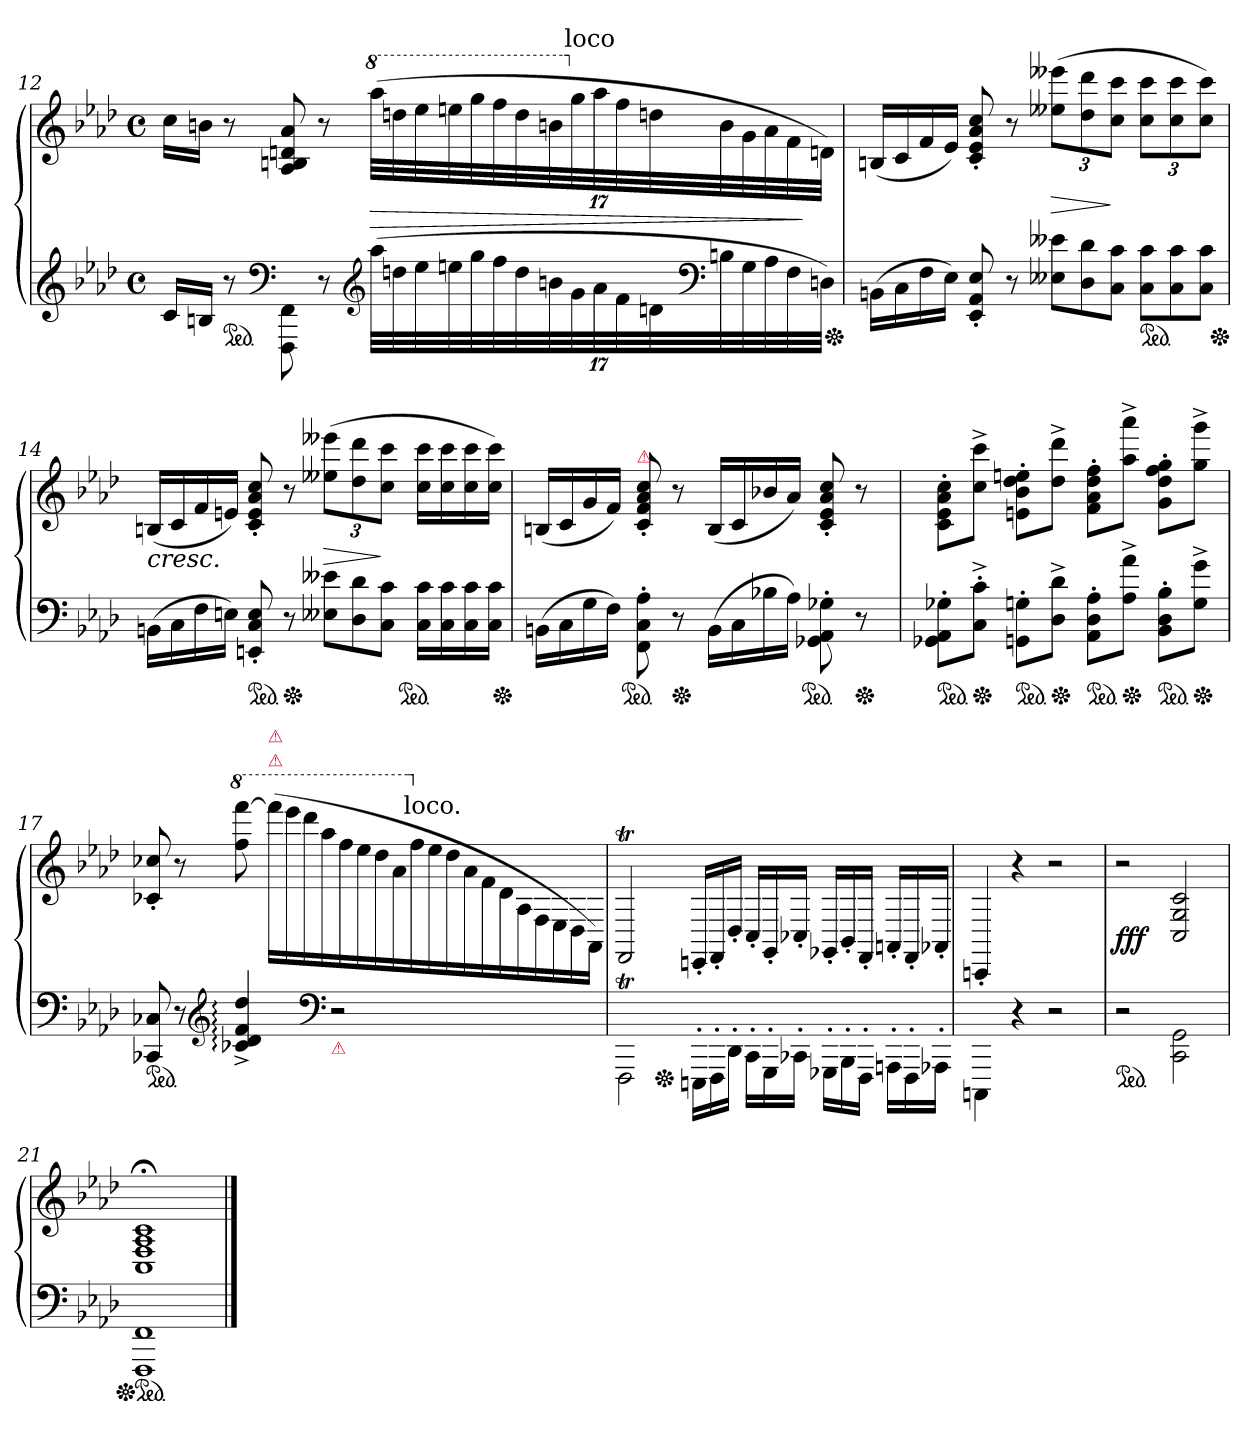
**kern	**kern	**dynam
*part1	*part1	*part1
*staff2	*staff1	*staff1/2
*clefG2	*clefG2	*
*k[b-e-a-d-]	*k[b-e-a-d-]	*
*f:	*f:	*
*M2/2	*M2/2	*
*met(c)	*met(c)	*
=12	=12	=12
16cLL	16ccLL	.
16BnJJ	16bnJJ	.
*ped	*	*
8r	8r	.
*clefF4	*	*
8FFF\ 8FF\	8A-/ 8Bn/ 8dn/ 8a-/	fz fz
8r	8r	.
*clefG2	*	*
*	*8va	*
(>34aa-LLL	(>34aaa-LLL	>
34ddn	34dddn	.
34ee-	34eee-	.
34een	34eeen	.
34gg	34ggg	.
34ff	34fff	.
34dd	34ddd	.
34bn	34bbn	.
*	*X8va	*
!	!LO:TX:a:t=loco	!
34g	34gg	.
34a-	34aa-	.
34f	34ff	.
34dn	34ddn	.
*clefF4	*	*
34Bn	34b	.
34G	34g	.
34A-	34a-	.
34F	34f	.
34DnJJJ)	34dnJJJ)	]
*Xped	*	*
=13	=13	=13
(>16BBnLL	(<16BnLL	.
16C	16c	.
16F	16f	.
16E-JJ)	16e-JJ)	.
8EE-' 8AA-' 8E-'	8c'> 8e-'> 8a-'> 8cc'>	.
8r	8r	.
*Xtuplet	*	*
12E--X 12e--XL	(>12ee--X 12eee--XL	>
12D- 12d-	12dd- 12ddd-	.
12C 12cJ	12cc 12cccJ	]
*ped	*	*
12C 12cL	12cc 12cccL	.
12C 12c	12cc 12ccc	.
12C 12cJ	12cc 12cccJ)	.
*Xped	*	*
=14	=14	=14
!	!LO:TX:a:Bi:color=crimson:t=⚠	!
*	*^	*
(>16BBnLL	(<16BnLL	3%2ryy	<
16C	16c	.	.
16F	16f	.	.
16EnJJ)	16enJJ)	.	.
*ped	*	*	*
8EEn' 8C' 8E'	8c'> 8e'> 8a-'> 8cc'>	.	.
*Xped	*	*	*
8r	8r	.	.
12E--X 12e--XL	(>12ee--X 12eee--XL	.	>
12D- 12d-	12dd- 12ddd-	.	.
12C 12cJ	12cc 12cccJ	24ryy	]
*ped	*	*	*
.	.	6..ryy	.
16C 16cLL	16cc 16cccLL	.	.
16C 16c	16cc 16ccc	.	.
16C 16c	16cc 16ccc	.	.
16C 16cJJ	16cc 16cccJJ)	.	.
*Xped	*	*	*
=15	=15	=15	=15
(>16BBnLL	(<16BnLL	8..ryy	.
16C	16c	.	.
16G	16g	.	.
16FJJ)	16fJJ)	.	.
*ped	*	*	*
.	.	2ryy	.
!	!LO:TX:a:color=crimson:t=⚠	!	!
8FF'\ 8C'\ 8A-'\	8c'> 8f'> 8a-'> 8cc'>	.	.
*Xped	*	*	*
8r	8r	.	.
(>16BBLL	(<16BLL	.	.
16C	16c	.	.
16B-X	16b-X	.	.
16A-JJ)	16a-JJ)	.	.
*ped	*	*	*
.	.	4ryy	.
8GG-X'\ 8AA-'\ 8G-X'\	8c'> 8e-'> 8a-'> 8cc'>	.	.
*Xped	*	*	*
8r	8r	.	.
.	.	32ryy	.
*	*v	*v	*
=16	=16	=16
*ped	*	*
8GG-X' 8AA-' 8G-X'L	8c' 8e-' 8a-' 8cc'L	.
*Xped	*	*
8C'^ 8c'^J	8cc^ 8ccc^J	.
*ped	*	*
8GGn' 8Gn'L	8en' 8b-' 8dd-' 8een'L	.
*Xped	*	*
8D-^ 8d-^J	8dd-^ 8ddd-^J	.
*ped	*	*
8AA-' 8D-' 8A-'L	8f' 8a-' 8dd-' 8ff'L	.
*Xped	*	*
8A-^ 8a-^J	8aa-^ 8aaa-^J	.
*ped	*	*
8BB-' 8D-' 8B-'L	8g' 8dd-' 8ff' 8gg'L	.
*Xped	*	*
8G^ 8g^J	8gg^ 8ggg^J	.
.	.	[
=17	=17	=17
*ped	*	*
8CC-X 8C-X	8c-X' 8cc-X'	.
8r	8r	.
*clefG2	*	*
*	*8va	*
4c-X:^> 4d-:^> 4f:^> 4dd-:^>	8fff [8ffff	.
*	*Xtuplet	*
!	!LO:TX:a:color=crimson:t=⚠	!
!	!LO:TX:a:color=crimson:t=⚠	!
.	(>152%5ffff\LL]	.
.	152%5eeee-\	.
.	152%5dddd-\	.
.	152%5aaa-\	.
*clefF4	*	*
!LO:TX:b:color=crimson:t=⚠	!	!
2r	.	.
.	152%5fff\	.
.	152%5eee-\	.
.	152%5ddd-\	.
.	152%5aa-\	.
*	*X8va	*
!	!LO:TX:a:t=loco.	!
.	152%5ff\	.
.	152%5ee-\	.
.	152%5dd-\	.
.	152%5a-\	.
.	152%5f\	.
.	152%5d-\	.
.	152%5A-/	.
.	152%5F/	.
.	152%5E-/	.
.	152%5D-/	.
.	152%5AA-/JJ)	.
=18	=18	=18
*	*^	*
2FFFT\	2FFT/	4ryy	.
*Xped	*	*	*
.	.	2.ryy	.
24EEEn'<\LL	24EEn'>/LL	.	.
24FFF'<\	24FF'>/	.	.
24DD-'<\JJ	24D-'>/JJ	.	.
24CC'<\LL	24C'>/LL	.	.
24GGG'<\	24GG'>/	.	.
24CC-X'<JJ	24C-X'>JJ	.	.
24GGG-X'<LL	24GG-X'>LL	.	.
24BBB-'<\	24BB-'>/	.	.
24FFF'<\JJ	24FF'>/JJ	.	.
24AAAn'<\LL	24AAn'>/LL	.	.
24FFF'<\	24FF'>/	.	.
24AAA-X'<JJ	24AA-X'>JJ	.	.
*	*v	*v	*
=19	=19	=19
4CCCn\	4CCn'>/	.
4r	4r	.
2r	2r	.
=20	=20	=20
*ped	*	*
2r	2r	fff
2CC\ 2GG\	2C/ 2G/ 2c/	.
=21	=21	=21
!LO:TX:b:B:t=Fine.	!	!
*Xped	*	*
*ped	*	*
1FFF\ 1FF\	1C;</ 1F;</ 1A-;</ 1c;</	.
==	==	==
*-	*-	*-
